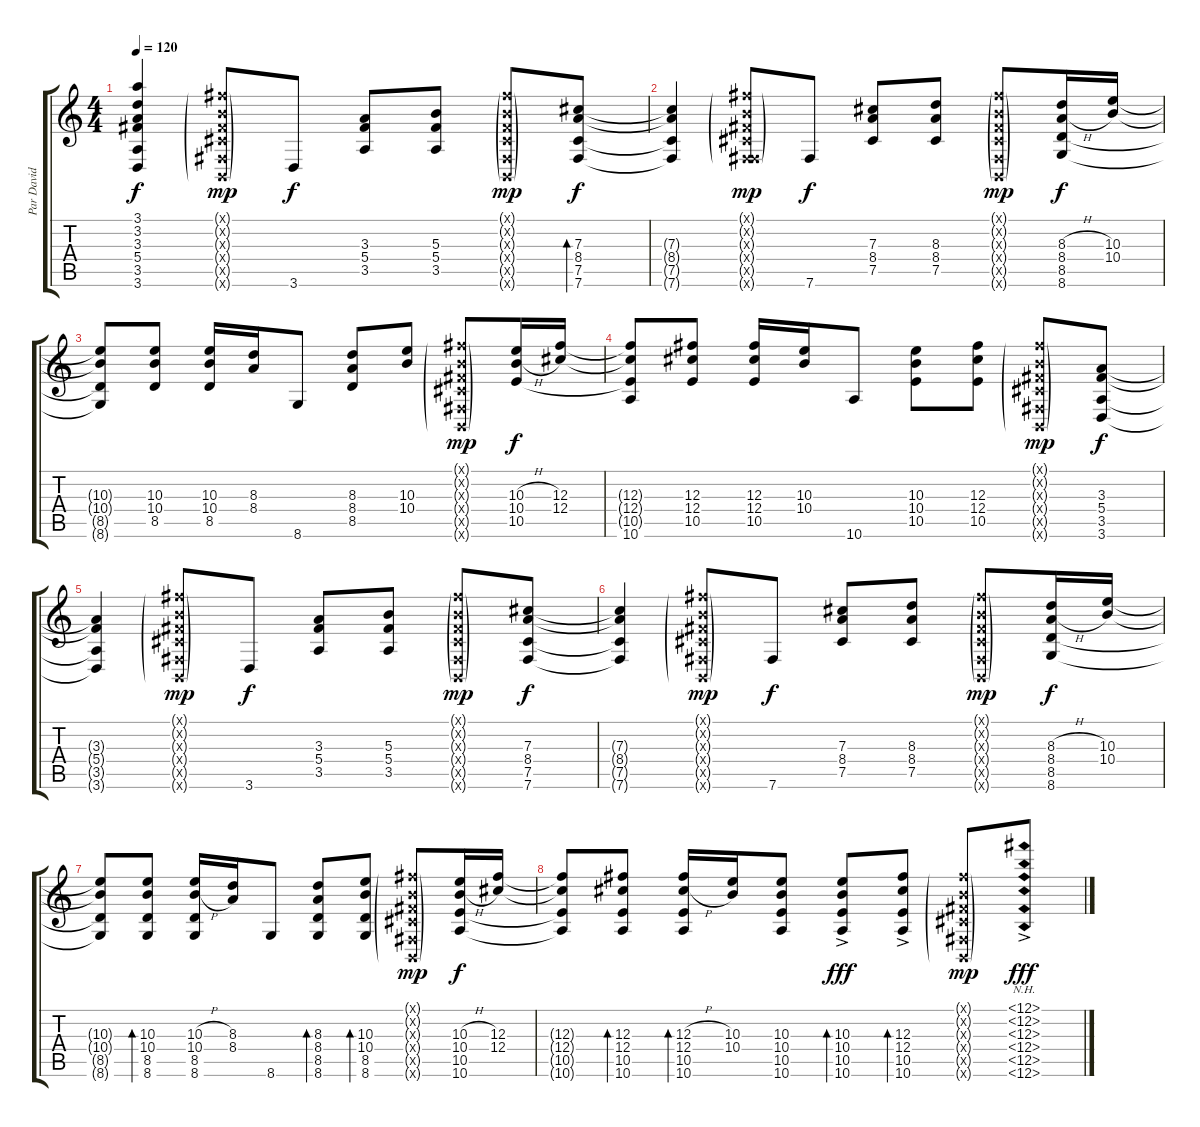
\track ("Par David Cloutier" "Par David ") {instrument acousticguitarsteel}
\staff {score tabs}
\tuning (Gb4 B3 Gb3 Db3 Gb2 B1) {hide}
\ts (4 4)
\tempo 120
\clef g2
\ks c
(3.1{t} 3.2{t} 3.3{t} 5.4{t} 3.5{t} 3.6{t}).4{dy f} (0.1{g x} 0.2{g x} 0.3{g x} 0.4{g x} 0.5{g x} 0.6{g x}).8{dy mp} 3.6.8{dy f} (3.3 5.4 3.5).8 (5.3 5.4 3.5).8 (0.1{g x} 0.2{g x} 0.3{g x} 0.4{g x} 0.5{g x} 0.6{g x}).8{dy mp} (7.3 8.4 7.5 7.6).8{bd 30 dy f} |
(7.3{t} 8.4{t} 7.5{t} 7.6{t}).4 (0.1{g x} 0.2{g x} 0.3{g x} 0.4{g x} 0.5{g x} 7.6{g x}).8{dy mp} 7.6.8{dy f} (7.3 8.4 7.5).8 (8.3 8.4 7.5).8 (0.1{g x} 0.2{g x} 0.3{g x} 0.4{g x} 0.5{g x} 0.6{g x}).8{dy mp} (8.3{h} 8.4{h} 8.5 8.6).16{dy f} (10.3 10.4).16 |
(10.3{t} 10.4{t} 8.5{t} 8.6{t}).8 (10.3 10.4 8.5).8 (10.3 10.4 8.5).16 (8.3 8.4).16 8.6.8 (8.3 8.4 8.5).8 (10.3 10.4).8 (0.1{g x} 0.2{g x} 0.3{g x} 0.4{g x} 0.5{g x} 0.6{g x}).8{dy mp} (10.3{h} 10.4{h} 10.5).16{dy f} (12.3 12.4).16 |
(12.3{t} 12.4{t} 10.5{t} 10.6).8 (12.3 12.4 10.5).8 (12.3 12.4 10.5).16 (10.3 10.4).16 10.6.8 (10.3 10.4 10.5).8 (12.3 12.4 10.5).8 (0.1{g x} 0.2{g x} 0.3{g x} 0.4{g x} 0.5{g x} 0.6{g x}).8{dy mp} (3.3 5.4 3.5 3.6).8{dy f} |
(3.3{t} 5.4{t} 3.5{t} 3.6{t}).4 (0.1{g x} 0.2{g x} 0.3{g x} 0.4{g x} 0.5{g x} 0.6{g x}).8{dy mp} 3.6.8{dy f} (3.3 5.4 3.5).8 (5.3 5.4 3.5).8 (0.1{g x} 0.2{g x} 0.3{g x} 0.4{g x} 0.5{g x} 0.6{g x}).8{dy mp} (7.3 8.4 7.5 7.6).8{dy f} |
(7.3{t} 8.4{t} 7.5{t} 7.6{t}).4 (0.1{g x} 0.2{g x} 0.3{g x} 0.4{g x} 0.5{g x} 0.6{g x}).8{dy mp} 7.6.8{dy f} (7.3 8.4 7.5).8 (8.3 8.4 7.5).8 (0.1{g x} 0.2{g x} 0.3{g x} 0.4{g x} 0.5{g x} 0.6{g x}).8{dy mp} (8.3{h} 8.4{h} 8.5 8.6).16{dy f} (10.3 10.4).16 |
(10.3{t} 10.4{t} 8.5{t} 8.6{t}).8 (10.3 10.4 8.5 8.6).8{bd 30} (10.3{h} 10.4{h} 8.5 8.6).16 (8.3 8.4).16 8.6.8 (8.3 8.4 8.5 8.6).8{bd 30} (10.3 10.4 8.5 8.6).8{bd 30} (0.1{g x} 0.2{g x} 0.3{g x} 0.4{g x} 0.5{g x} 0.6{g x}).8{dy mp} (10.3{h} 10.4{h} 10.5 10.6).16{dy f} (12.3 12.4).16 |
(12.3{t} 12.4{t} 10.5{t} 10.6{t}).8 (12.3 12.4 10.5 10.6).8{bd 30} (12.3{h} 12.4{h} 10.5 10.6).16{bd 30} (10.3 10.4).16 (10.3 10.4 10.5 10.6).8 (10.3{ac} 10.4{ac} 10.5{ac} 10.6{ac}).8{bd 30 dy fff} (12.3{ac} 12.4{ac} 10.5{ac} 10.6{ac}).8{bd 30} (0.1{g x} 0.2{g x} 0.3{g x} 0.4{g x} 0.5{g x} 0.6{g x}).8{dy mp} (12.1{nh ac} 12.2{nh ac} 12.3{nh ac} 12.4{nh ac} 12.5{nh ac} 0.6{nh ac}).8{dy fff}
